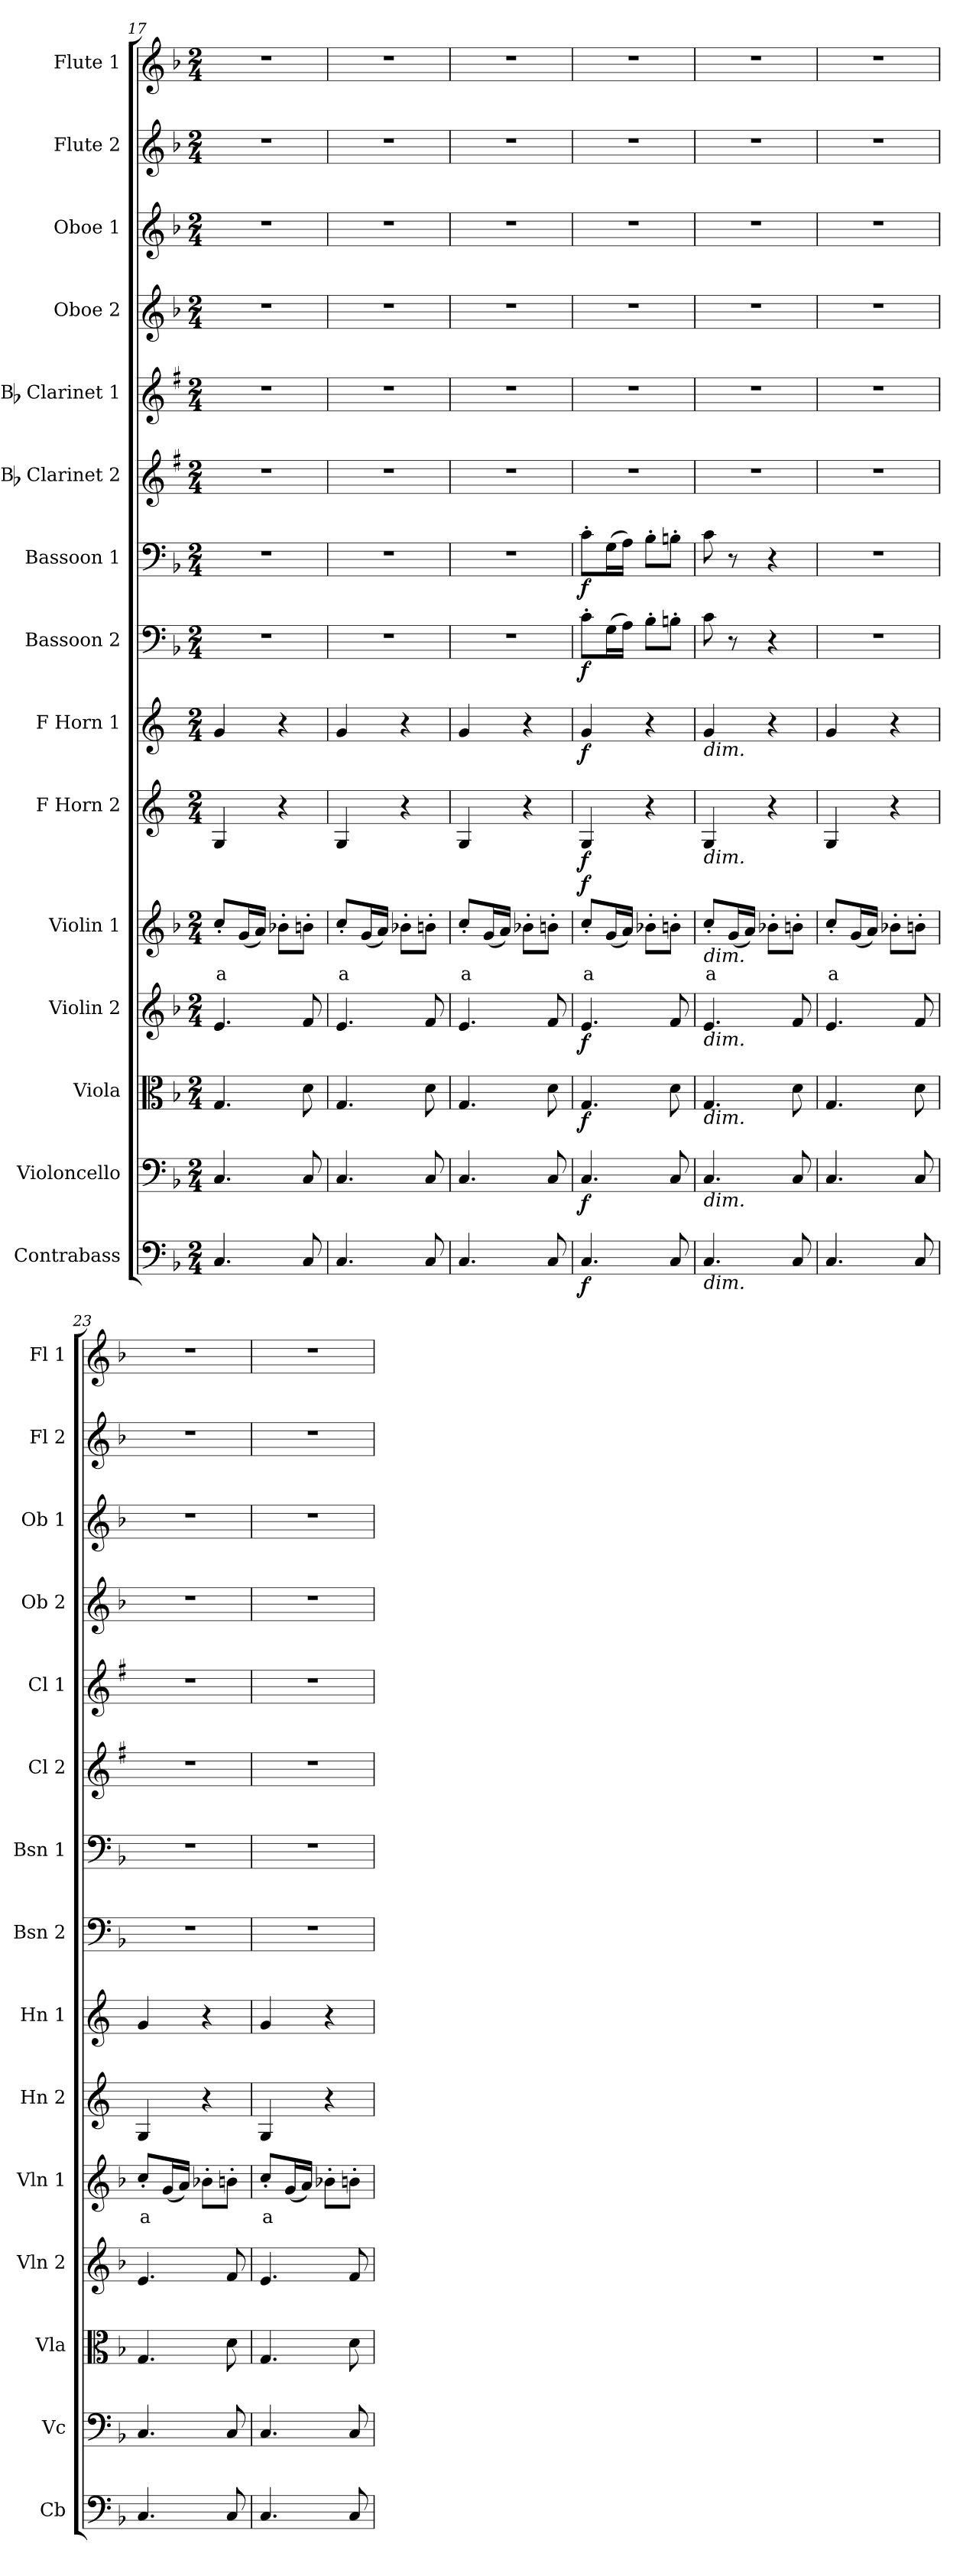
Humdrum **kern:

**kern	**dynam	**kern	**dynam	**kern	**dynam	**kern	**dynam	**kern	**text	**dynam	**kern	**dynam	**kern	**dynam	**kern	**dynam	**kern	**dynam	**kern	**kern	**kern	**kern	**kern	**kern
*part15	*part15	*part14	*part14	*part13	*part13	*part12	*part12	*part11	*part11	*part11	*part10	*part10	*part9	*part9	*part8	*part8	*part7	*part7	*part6	*part5	*part4	*part3	*part2	*part1
*staff15	*staff15	*staff14	*staff14	*staff13	*staff13	*staff12	*staff12	*staff11	*staff11	*staff11	*staff10	*staff10	*staff9	*staff9	*staff8	*staff8	*staff7	*staff7	*staff6	*staff5	*staff4	*staff3	*staff2	*staff1
*I"Contrabass	*	*I"Violoncello	*	*I"Viola	*	*I"Violin 2	*	*I"Violin 1	*	*	*I"F Horn 2	*	*I"F Horn 1	*	*I"Bassoon 2	*	*I"Bassoon 1	*	*I"Bb Clarinet 2	*I"Bb Clarinet 1	*I"Oboe 2	*I"Oboe 1	*I"Flute 2	*I"Flute 1
*I'Cb	*	*I'Vc	*	*I'Vla	*	*I'Vln 2	*	*I'Vln 1	*	*	*I'Hn 2	*	*I'Hn 1	*	*I'Bsn 2	*	*I'Bsn 1	*	*I'Cl 2	*I'Cl 1	*I'Ob 2	*I'Ob 1	*I'Fl 2	*I'Fl 1
*clefF4	*	*clefF4	*	*clefC3	*	*clefG2	*	*clefG2	*	*	*clefG2	*	*clefG2	*	*clefF4	*	*clefF4	*	*clefG2	*clefG2	*clefG2	*clefG2	*clefG2	*clefG2
*ITrd7c12	*	*	*	*	*	*	*	*	*	*	*ITrd4c7	*	*ITrd4c7	*	*	*	*	*	*ITrd1c2	*ITrd1c2	*	*	*	*
*k[b-]	*	*k[b-]	*	*k[b-]	*	*k[b-]	*	*k[b-]	*	*	*k[b-]	*	*k[b-]	*	*k[b-]	*	*k[b-]	*	*k[b-]	*k[b-]	*k[b-]	*k[b-]	*k[b-]	*k[b-]
*M2/4	*	*M2/4	*	*M2/4	*	*M2/4	*	*M2/4	*	*	*M2/4	*	*M2/4	*	*M2/4	*	*M2/4	*	*M2/4	*M2/4	*M2/4	*M2/4	*M2/4	*M2/4
=17	=17	=17	=17	=17	=17	=17	=17	=17	=17	=17	=17	=17	=17	=17	=17	=17	=17	=17	=17	=17	=17	=17	=17	=17
!	!	!	!	!	!	!	!	!	!LO:LY:b:color=#FF0000	!	!	!	!	!	!	!	!	!	!	!	!	!	!	!
4.CC/	.	4.C/	.	4.G/	.	4.e/	.	8cc'/L	a	.	4C/	.	4c/	.	2r	.	2r	.	2r	2r	2r	2r	2r	2r
.	.	.	.	.	.	.	.	(16g/L	.	.	.	.	.	.	.	.	.	.	.	.	.	.	.	.
.	.	.	.	.	.	.	.	16a/JJ)	.	.	.	.	.	.	.	.	.	.	.	.	.	.	.	.
.	.	.	.	.	.	.	.	8b-X'\L	.	.	4r	.	4r	.	.	.	.	.	.	.	.	.	.	.
8CC/	.	8C/	.	8d\	.	8f/	.	8bn'\J	.	.	.	.	.	.	.	.	.	.	.	.	.	.	.	.
=18	=18	=18	=18	=18	=18	=18	=18	=18	=18	=18	=18	=18	=18	=18	=18	=18	=18	=18	=18	=18	=18	=18	=18	=18
!	!	!	!	!	!	!	!	!	!LO:LY:b:color=#FF0000	!	!	!	!	!	!	!	!	!	!	!	!	!	!	!
4.CC/	.	4.C/	.	4.G/	.	4.e/	.	8cc'/L	a	.	4C/	.	4c/	.	2r	.	2r	.	2r	2r	2r	2r	2r	2r
.	.	.	.	.	.	.	.	(16g/L	.	.	.	.	.	.	.	.	.	.	.	.	.	.	.	.
.	.	.	.	.	.	.	.	16a/JJ)	.	.	.	.	.	.	.	.	.	.	.	.	.	.	.	.
.	.	.	.	.	.	.	.	8b-X'\L	.	.	4r	.	4r	.	.	.	.	.	.	.	.	.	.	.
8CC/	.	8C/	.	8d\	.	8f/	.	8bn'\J	.	.	.	.	.	.	.	.	.	.	.	.	.	.	.	.
=19	=19	=19	=19	=19	=19	=19	=19	=19	=19	=19	=19	=19	=19	=19	=19	=19	=19	=19	=19	=19	=19	=19	=19	=19
!	!	!	!	!	!	!	!	!	!LO:LY:b:color=#FF0000	!	!	!	!	!	!	!	!	!	!	!	!	!	!	!
4.CC/	.	4.C/	.	4.G/	.	4.e/	.	8cc'/L	a	.	4C/	.	4c/	.	2r	.	2r	.	2r	2r	2r	2r	2r	2r
.	.	.	.	.	.	.	.	(16g/L	.	.	.	.	.	.	.	.	.	.	.	.	.	.	.	.
.	.	.	.	.	.	.	.	16a/JJ)	.	.	.	.	.	.	.	.	.	.	.	.	.	.	.	.
.	.	.	.	.	.	.	.	8b-X'\L	.	.	4r	.	4r	.	.	.	.	.	.	.	.	.	.	.
8CC/	.	8C/	.	8d\	.	8f/	.	8bn'\J	.	.	.	.	.	.	.	.	.	.	.	.	.	.	.	.
=20	=20	=20	=20	=20	=20	=20	=20	=20	=20	=20	=20	=20	=20	=20	=20	=20	=20	=20	=20	=20	=20	=20	=20	=20
!	!LO:DY:b	!	!LO:DY:b	!	!LO:DY:b	!	!LO:DY:b	!	!LO:LY:b:color=#FF0000	!LO:DY:b	!	!LO:DY:b	!	!LO:DY:b	!	!LO:DY:b	!	!LO:DY:b	!	!	!	!	!	!
4.CC/	f	4.C/	f	4.G/	f	4.e/	f	8cc'/L	a	f	4C/	f	4c/	f	8c'\L	f	8c'\L	f	2r	2r	2r	2r	2r	2r
.	.	.	.	.	.	.	.	(16g/L	.	.	.	.	.	.	(16G\L	.	(16G\L	.	.	.	.	.	.	.
.	.	.	.	.	.	.	.	16a/JJ)	.	.	.	.	.	.	16A\JJ)	.	16A\JJ)	.	.	.	.	.	.	.
.	.	.	.	.	.	.	.	8b-X'\L	.	.	4r	.	4r	.	8B-'\L	.	8B-'\L	.	.	.	.	.	.	.
8CC/	.	8C/	.	8d\	.	8f/	.	8bn'\J	.	.	.	.	.	.	8Bn'\J	.	8Bn'\J	.	.	.	.	.	.	.
=21	=21	=21	=21	=21	=21	=21	=21	=21	=21	=21	=21	=21	=21	=21	=21	=21	=21	=21	=21	=21	=21	=21	=21	=21
!	!	!	!	!	!	!	!	!	!	!	!	!	!LO:TX:b:i:t=dim.	!	!	!	!	!	!	!	!	!	!	!
!	!	!	!	!	!	!	!	!	!	!	!LO:TX:b:i:t=dim.	!	!	!	!	!	!	!	!	!	!	!	!	!
!	!	!	!	!	!	!	!	!LO:TX:b:i:t=dim.	!	!	!	!	!	!	!	!	!	!	!	!	!	!	!	!
!	!	!	!	!	!	!LO:TX:b:i:t=dim.	!	!	!	!	!	!	!	!	!	!	!	!	!	!	!	!	!	!
!	!	!	!	!LO:TX:b:i:t=dim.	!	!	!	!	!	!	!	!	!	!	!	!	!	!	!	!	!	!	!	!
!	!	!LO:TX:b:i:t=dim.	!	!	!	!	!	!	!	!	!	!	!	!	!	!	!	!	!	!	!	!	!	!
!LO:TX:b:i:t=dim.	!	!	!	!	!	!	!	!	!	!	!	!	!	!	!	!	!	!	!	!	!	!	!	!
!	!	!	!	!	!	!	!	!	!LO:LY:b:color=#FF0000	!	!	!	!	!	!	!	!	!	!	!	!	!	!	!
4.CC/	.	4.C/	.	4.G/	.	4.e/	.	8cc'/L	a	.	4C/	.	4c/	.	8c\	.	8c\	.	2r	2r	2r	2r	2r	2r
.	.	.	.	.	.	.	.	(16g/L	.	.	.	.	.	.	8r	.	8r	.	.	.	.	.	.	.
.	.	.	.	.	.	.	.	16a/JJ)	.	.	.	.	.	.	.	.	.	.	.	.	.	.	.	.
.	.	.	.	.	.	.	.	8b-X'\L	.	.	4r	.	4r	.	4r	.	4r	.	.	.	.	.	.	.
8CC/	.	8C/	.	8d\	.	8f/	.	8bn'\J	.	.	.	.	.	.	.	.	.	.	.	.	.	.	.	.
!!LO:PB:g=z
=22	=22	=22	=22	=22	=22	=22	=22	=22	=22	=22	=22	=22	=22	=22	=22	=22	=22	=22	=22	=22	=22	=22	=22	=22
!	!	!	!	!	!	!	!	!	!LO:LY:b:color=#FF0000	!	!	!	!	!	!	!	!	!	!	!	!	!	!	!
4.CC/	.	4.C/	.	4.G/	.	4.e/	.	8cc'/L	a	.	4C/	.	4c/	.	2r	.	2r	.	2r	2r	2r	2r	2r	2r
.	.	.	.	.	.	.	.	(16g/L	.	.	.	.	.	.	.	.	.	.	.	.	.	.	.	.
.	.	.	.	.	.	.	.	16a/JJ)	.	.	.	.	.	.	.	.	.	.	.	.	.	.	.	.
.	.	.	.	.	.	.	.	8b-X'\L	.	.	4r	.	4r	.	.	.	.	.	.	.	.	.	.	.
8CC/	.	8C/	.	8d\	.	8f/	.	8bn'\J	.	.	.	.	.	.	.	.	.	.	.	.	.	.	.	.
=23	=23	=23	=23	=23	=23	=23	=23	=23	=23	=23	=23	=23	=23	=23	=23	=23	=23	=23	=23	=23	=23	=23	=23	=23
!	!	!	!	!	!	!	!	!	!LO:LY:b:color=#FF0000	!	!	!	!	!	!	!	!	!	!	!	!	!	!	!
4.CC/	.	4.C/	.	4.G/	.	4.e/	.	8cc'/L	a	.	4C/	.	4c/	.	2r	.	2r	.	2r	2r	2r	2r	2r	2r
.	.	.	.	.	.	.	.	(16g/L	.	.	.	.	.	.	.	.	.	.	.	.	.	.	.	.
.	.	.	.	.	.	.	.	16a/JJ)	.	.	.	.	.	.	.	.	.	.	.	.	.	.	.	.
.	.	.	.	.	.	.	.	8b-X'\L	.	.	4r	.	4r	.	.	.	.	.	.	.	.	.	.	.
8CC/	.	8C/	.	8d\	.	8f/	.	8bn'\J	.	.	.	.	.	.	.	.	.	.	.	.	.	.	.	.
=24	=24	=24	=24	=24	=24	=24	=24	=24	=24	=24	=24	=24	=24	=24	=24	=24	=24	=24	=24	=24	=24	=24	=24	=24
!	!	!	!	!	!	!	!	!	!LO:LY:b:color=#FF0000	!	!	!	!	!	!	!	!	!	!	!	!	!	!	!
4.CC/	.	4.C/	.	4.G/	.	4.e/	.	8cc'/L	a	.	4C/	.	4c/	.	2r	.	2r	.	2r	2r	2r	2r	2r	2r
.	.	.	.	.	.	.	.	(16g/L	.	.	.	.	.	.	.	.	.	.	.	.	.	.	.	.
.	.	.	.	.	.	.	.	16a/JJ)	.	.	.	.	.	.	.	.	.	.	.	.	.	.	.	.
.	.	.	.	.	.	.	.	8b-X'\L	.	.	4r	.	4r	.	.	.	.	.	.	.	.	.	.	.
8CC/	.	8C/	.	8d\	.	8f/	.	8bn'\J	.	.	.	.	.	.	.	.	.	.	.	.	.	.	.	.
=	=	=	=	=	=	=	=	=	=	=	=	=	=	=	=	=	=	=	=	=	=	=	=	=
*-	*-	*-	*-	*-	*-	*-	*-	*-	*-	*-	*-	*-	*-	*-	*-	*-	*-	*-	*-	*-	*-	*-	*-	*-
